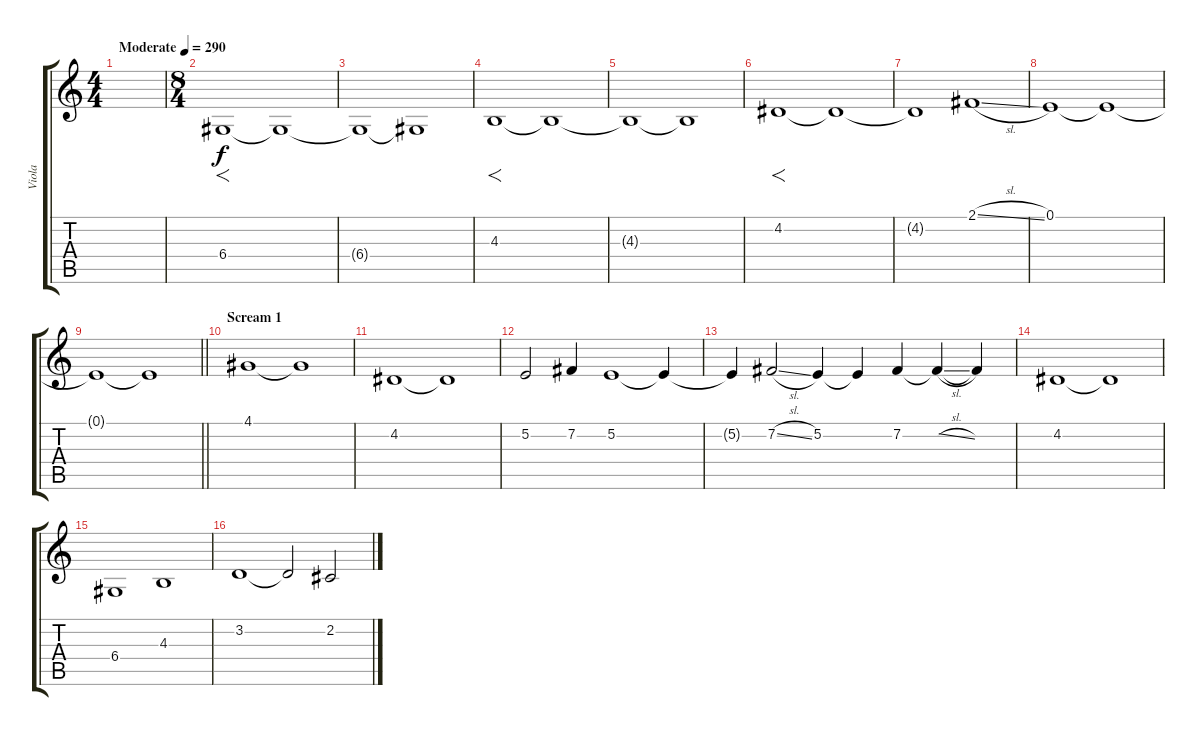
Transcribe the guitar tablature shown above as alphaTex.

\track ("Viola" "Viola") {instrument viola}
\staff {score tabs}
\tuning (E4 B3 G3 D3 A2 E2) {hide}
\ts (4 4)
\tempo (290 "Moderate")
\clef g2
\ks c
|
\ts (8 4)
6.4.1{f} 6.4{t}.1 |
6.4{t}.1 6.4{t}.1 |
4.3.1{f} 4.3{t}.1 |
4.3{t}.1 4.3{t}.1 |
4.2.1{f} 4.2{t}.1 |
4.2{t}.1 2.1{sl}.1 |
0.1.1 0.1{t}.1 |
\barLineRight lightlight
0.1{t}.1 0.1{t}.1 |
\section ("" "Scream 1")
4.1.1 4.1{t}.1 |
4.2.1 4.2{t}.1 |
5.2.2 7.2.4 5.2.1 5.2{t}.4 |
5.2{t}.4 7.2{sl}.2 5.2.4 5.2{t}.4 7.2.4 7.2{sl t}.4 7.2{t}.4 |
4.2.1 4.2{t}.1 |
6.4.1 4.3.1 |
3.2.1 3.2{t}.2 2.2.2
